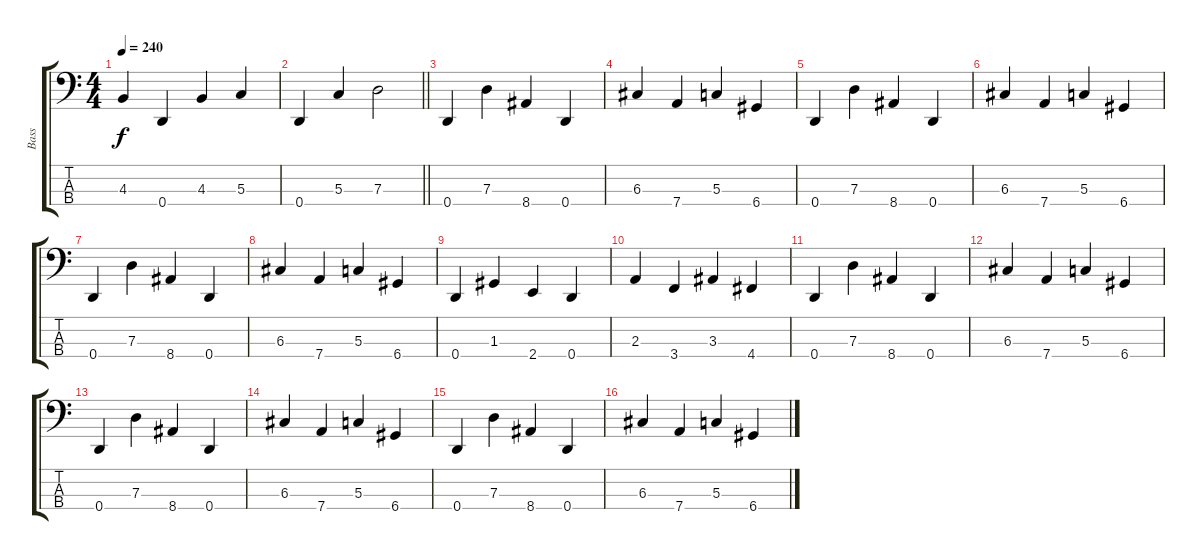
\track ("Bass" "Bass") {instrument electricbasspick}
\staff {score tabs}
\tuning (F2 C2 G1 D1) {hide}
\ts (4 4)
\tempo 240
\clef f4
\ks c
4.3.4{dy f} 0.4.4 4.3.4 5.3.4 |
\barLineRight lightlight
0.4.4 5.3.4 7.3.2 |
\section ("" "")
0.4.4 7.3.4 8.4.4 0.4.4 |
6.3.4 7.4.4 5.3.4 6.4.4 |
0.4.4 7.3.4 8.4.4 0.4.4 |
6.3.4 7.4.4 5.3.4 6.4.4 |
0.4.4 7.3.4 8.4.4 0.4.4 |
6.3.4 7.4.4 5.3.4 6.4.4 |
0.4.4 1.3.4 2.4.4 0.4.4 |
2.3.4 3.4.4 3.3.4 4.4.4 |
0.4.4 7.3.4 8.4.4 0.4.4 |
6.3.4 7.4.4 5.3.4 6.4.4 |
0.4.4 7.3.4 8.4.4 0.4.4 |
6.3.4 7.4.4 5.3.4 6.4.4 |
0.4.4 7.3.4 8.4.4 0.4.4 |
6.3.4 7.4.4 5.3.4 6.4.4
